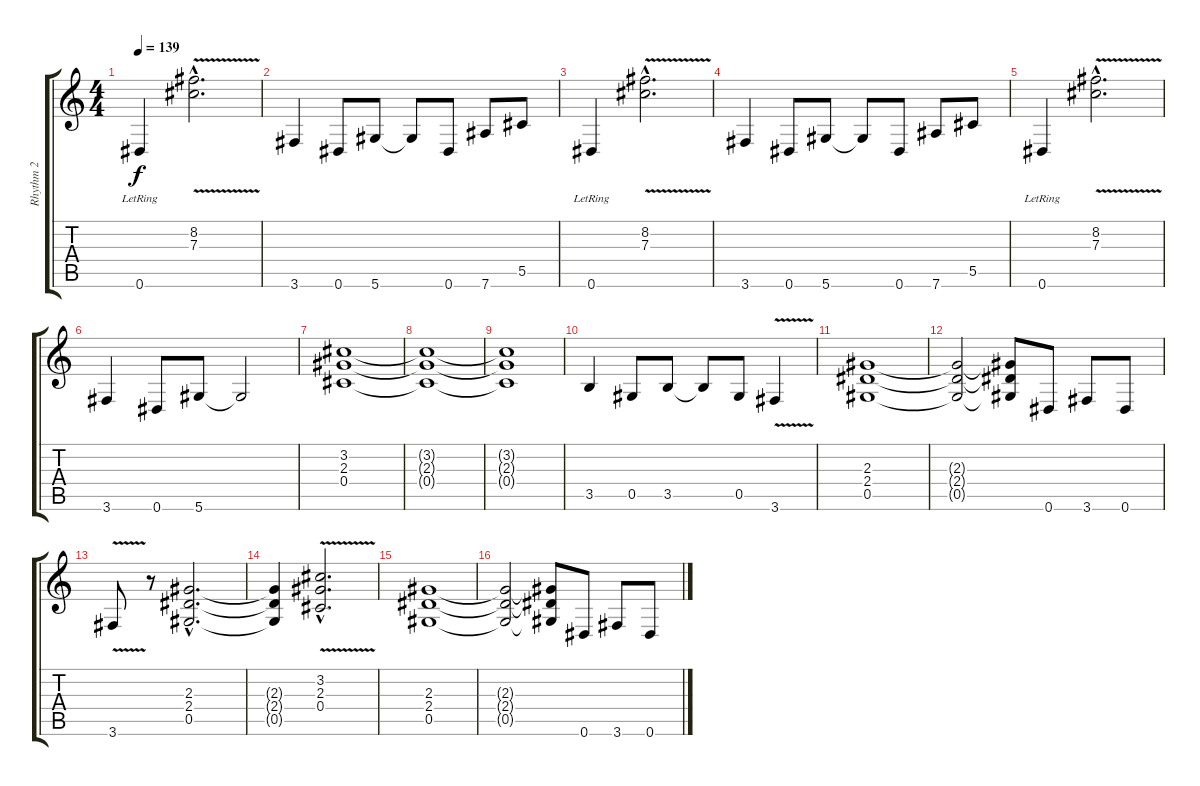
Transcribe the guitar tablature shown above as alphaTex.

\track ("Rhythm 2" "Rhythm 2") {instrument overdrivenguitar}
\staff {score tabs}
\tuning (Eb4 Bb3 Gb3 Db3 Ab2 Eb2) {hide}
\ts (4 4)
\tempo 139
\clef g2
\ks c
0.6{lr}.4{dy f volume 14} (8.2{v hac} 7.3{v hac}).2{d} |
3.6.4 0.6.8 5.6.8 5.6{t}.8 0.6.8 7.6.8 5.5.8 |
0.6{lr}.4 (8.2{v hac} 7.3{v hac}).2{d} |
3.6.4 0.6.8 5.6.8 5.6{t}.8 0.6.8 7.6.8 5.5.8 |
0.6{lr}.4 (8.2{v hac} 7.3{v hac}).2{d} |
3.6.4 0.6.8 5.6.8 5.6{t}.2 |
(3.2 2.3 0.4).1 |
(3.2{t} 2.3{t} 0.4{t}).1 |
(3.2{t} 2.3{t} 0.4{t}).1 |
3.5.4 0.5.8 3.5.8 3.5{t}.8 0.5.8 3.6{v}.4 |
(2.3 2.4 0.5).1{volume 16} |
(2.3{t} 2.4{t} 0.5{t}).2 (2.3{t} 2.4{t} 0.5{t}).8 0.6.8 3.6.8 0.6.8 |
3.6{v}.8 r.8 (2.3{hac} 2.4{hac} 0.5{hac}).2{d} |
(2.3{t} 2.4{t} 0.5{t}).4 (3.2{v hac} 2.3{v hac} 0.4{v hac}).2{d} |
(2.3 2.4 0.5).1{volume 16} |
(2.3{t} 2.4{t} 0.5{t}).2 (2.3{t} 2.4{t} 0.5{t}).8 0.6.8 3.6.8 0.6.8
